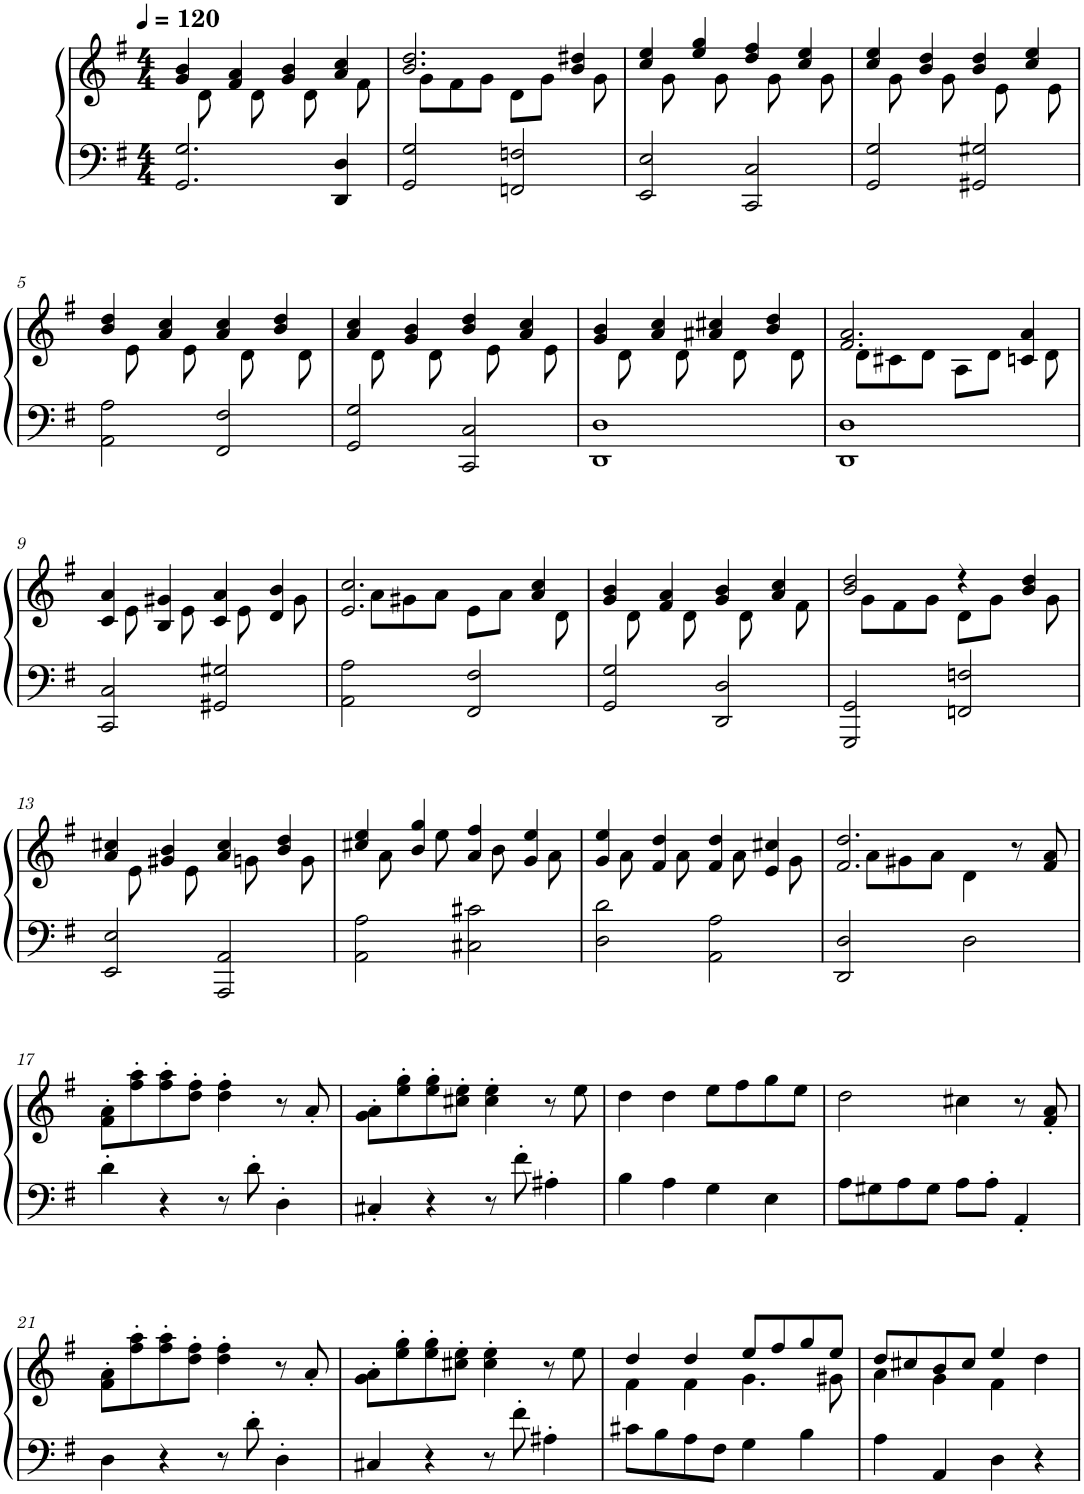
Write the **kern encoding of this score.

**kern	**kern
*part1	*part1
*staff2	*staff1
*I"Piano	*
*I'Pno.	*
*clefF4	*clefG2
*k[f#]	*k[f#]
*M4/4	*M4/4
*MM120	*MM120
=1	=1
*	*^
2.GG/ 2.G/	4g/ 4b/	8ryy
.	.	8d\
.	4f#/ 4a/	8ryy
.	.	8d\
.	4g/ 4b/	8ryy
.	.	8d\
4DD/ 4D/	4a/ 4cc/	8ryy
.	.	8f#\
=2	=2	=2
2GG/ 2G/	2.b/ 2.dd/	8ryy
.	.	8g\L
.	.	8f#\
.	.	8g\J
2FFn/ 2Fn/	.	8d\L
.	.	8g\J
.	4b/ 4dd#X/	8ryy
.	.	8g\
=3	=3	=3
2EE/ 2E/	4cc/ 4ee/	8ryy
.	.	8g\
.	4ee/ 4gg/	8ryy
.	.	8g\
2CC/ 2C/	4dd/ 4ff#/	8ryy
.	.	8g\
.	4cc/ 4ee/	8ryy
.	.	8g\
=4	=4	=4
2GG/ 2G/	4cc/ 4ee/	8ryy
.	.	8g\
.	4b/ 4dd/	8ryy
.	.	8g\
2GG#X/ 2G#X/	4b/ 4dd/	8ryy
.	.	8e\
.	4cc/ 4ee/	8ryy
.	.	8e\
!!LO:LB:g=z	!!
=5	=5	=5
2AA\ 2A\	4b/ 4dd/	8ryy
.	.	8e\
.	4a/ 4cc/	8ryy
.	.	8e\
2FF#/ 2F#/	4a/ 4cc/	8ryy
.	.	8d\
.	4b/ 4dd/	8ryy
.	.	8d\
=6	=6	=6
2GG/ 2G/	4a/ 4cc/	8ryy
.	.	8d\
.	4g/ 4b/	8ryy
.	.	8d\
2CC/ 2C/	4b/ 4dd/	8ryy
.	.	8e\
.	4a/ 4cc/	8ryy
.	.	8e\
=7	=7	=7
1DD 1D	4g/ 4b/	8ryy
.	.	8d\
.	4a/ 4cc/	8ryy
.	.	8d\
.	4a#X/ 4cc#X/	8ryy
.	.	8d\
.	4b/ 4dd/	8ryy
.	.	8d\
=8	=8	=8
1DD 1D	2.f#/ 2.a/	8ryy
.	.	8d\L
.	.	8c#X\
.	.	8d\J
.	.	8A\L
.	.	8d\J
.	4cn/ 4a/	8ryy
.	.	8d\
!!LO:LB:g=z	!!
=9	=9	=9
2CC/ 2C/	4c/ 4a/	8ryy
.	.	8e\
.	4B/ 4g#X/	8ryy
.	.	8e\
2GG#X/ 2G#X/	4c/ 4a/	8ryy
.	.	8e\
.	4d/ 4b/	8ryy
.	.	8g#\
=10	=10	=10
2AA\ 2A\	2.e/ 2.cc/	8ryy
.	.	8a\L
.	.	8g#X\
.	.	8a\J
2FF#/ 2F#/	.	8e\L
.	.	8a\J
.	4a/ 4cc/	8ryy
.	.	8d\
=11	=11	=11
2GG/ 2G/	4g/ 4b/	8ryy
.	.	8d\
.	4f#/ 4a/	8ryy
.	.	8d\
2DD/ 2D/	4g/ 4b/	8ryy
.	.	8d\
.	4a/ 4cc/	8ryy
.	.	8f#\
=12	=12	=12
2GGG/ 2GG/	2b/ 2dd/	8ryy
.	.	8g\L
.	.	8f#\
.	.	8g\J
2FFn/ 2Fn/	4r	8d\L
.	.	8g\J
.	4b/ 4dd/	8ryy
.	.	8g\
!!LO:LB:g=z	!!
=13	=13	=13
2EE/ 2E/	4a/ 4cc#X/	8ryy
.	.	8e\
.	4g#X/ 4b/	8ryy
.	.	8e\
2AAA/ 2AA/	4a/ 4cc#/	8ryy
.	.	8gn\
.	4b/ 4dd/	8ryy
.	.	8g\
=14	=14	=14
2AA\ 2A\	4cc#X/ 4ee/	8ryy
.	.	8a\
.	4b/ 4gg/	8ryy
.	.	8ee\
2C#X\ 2c#X\	4a/ 4ff#/	8ryy
.	.	8b\
.	4g/ 4ee/	8ryy
.	.	8a\
=15	=15	=15
2D\ 2d\	4g/ 4ee/	8ryy
.	.	8a\
.	4f#/ 4dd/	8ryy
.	.	8a\
2AA\ 2A\	4f#/ 4dd/	8ryy
.	.	8a\
.	4e/ 4cc#X/	8ryy
.	.	8g\
=16	=16	=16
2DD/ 2D/	2.f#/ 2.dd/	8ryy
.	.	8a\L
.	.	8g#X\
.	.	8a\J
2D\	.	4d\
.	8r	4ryy
.	8f#/ 8a/	.
*	*v	*v
!!LO:LB:g=z
=17	=17
4d'\	8f#\' 8a\'L
.	8ff#\' 8aa\'
4r	8ff#\' 8aa\'
.	8dd\' 8ff#\'J
8r	4dd\' 4ff#\'
8d'\	.
4D'\	8r
.	8a'/
=18	=18
4C#X'/	8g\' 8a\'L
.	8ee\' 8gg\'
4r	8ee\' 8gg\'
.	8cc#X\' 8ee\'J
8r	4cc#\' 4ee\'
8f#'\	.
4A#X'\	8r
.	8ee\
=19	=19
4B\	4dd\
4A\	4dd\
4G\	8ee\L
.	8ff#\
4E\	8gg\
.	8ee\J
=20	=20
8A\L	2dd\
8G#X\	.
8A\	.
8G#\J	.
8A\L	4cc#X\
8A'\J	.
4AA'/	8r
.	8f#/' 8a/'
!!LO:LB:g=z
=21	=21
4D\	8f#\' 8a\'L
.	8ff#\' 8aa\'
4r	8ff#\' 8aa\'
.	8dd\' 8ff#\'J
8r	4dd\' 4ff#\'
8d'\	.
4D'\	8r
.	8a'/
=22	=22
4C#X/	8g\' 8a\'L
.	8ee\' 8gg\'
4r	8ee\' 8gg\'
.	8cc#X\' 8ee\'J
8r	4cc#\' 4ee\'
8f#'\	.
4A#X'\	8r
.	8ee\
=23	=23
*	*^
8c#X\L	4dd/	4f#\
8B\	.	.
8A\	4dd/	4f#\
8F#\J	.	.
4G\	8ee/L	4.g\
.	8ff#/	.
4B\	8gg/	.
.	8ee/J	8g#X\
=24	=24	=24
4A\	8dd/L	4a\
.	8cc#X/	.
4AA/	8b/	4g\
.	8cc#/J	.
4D\	4ee/	4f#\
4r	4dd\	4ryy
*	*v	*v
=	=
*-	*-
